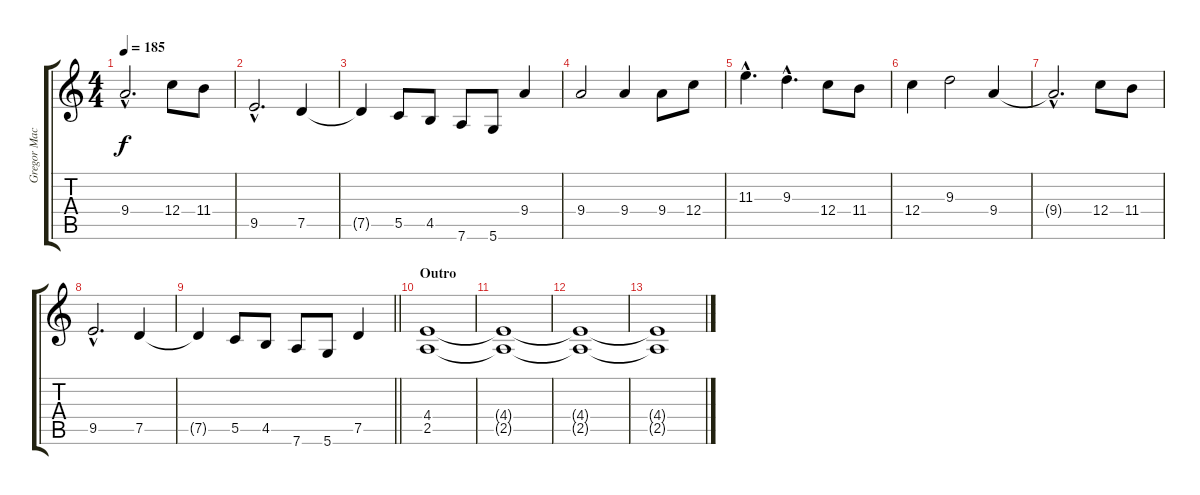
\track ("Gregor Macintosh" "Gregor Mac") {instrument distortionguitar}
\staff {score tabs}
\tuning (D4 A3 F3 C3 G2 D2) {hide}
\ts (4 4)
\tempo 185
\clef g2
\ks c
9.4{hac t}.2{d dy f} 12.4.8 11.4.8 |
9.5{hac}.2{d} 7.5.4 |
7.5{t}.4 5.5.8 4.5.8 7.6.8 5.6.8 9.4.4 |
9.4.2 9.4.4 9.4.8 12.4.8 |
11.3{hac}.4{d} 9.3{hac}.4{d} 12.4.8 11.4.8 |
12.4.4 9.3.2 9.4.4 |
9.4{hac t}.2{d} 12.4.8 11.4.8 |
9.5{hac}.2{d} 7.5.4 |
\barLineRight lightlight
7.5{t}.4 5.5.8 4.5.8 7.6.8 5.6.8 7.5.4 |
\section ("" "Outro")
(4.4 2.5).1 |
(4.4{t} 2.5{t}).1 |
(4.4{t} 2.5{t}).1 |
(4.4{t} 2.5{t}).1
